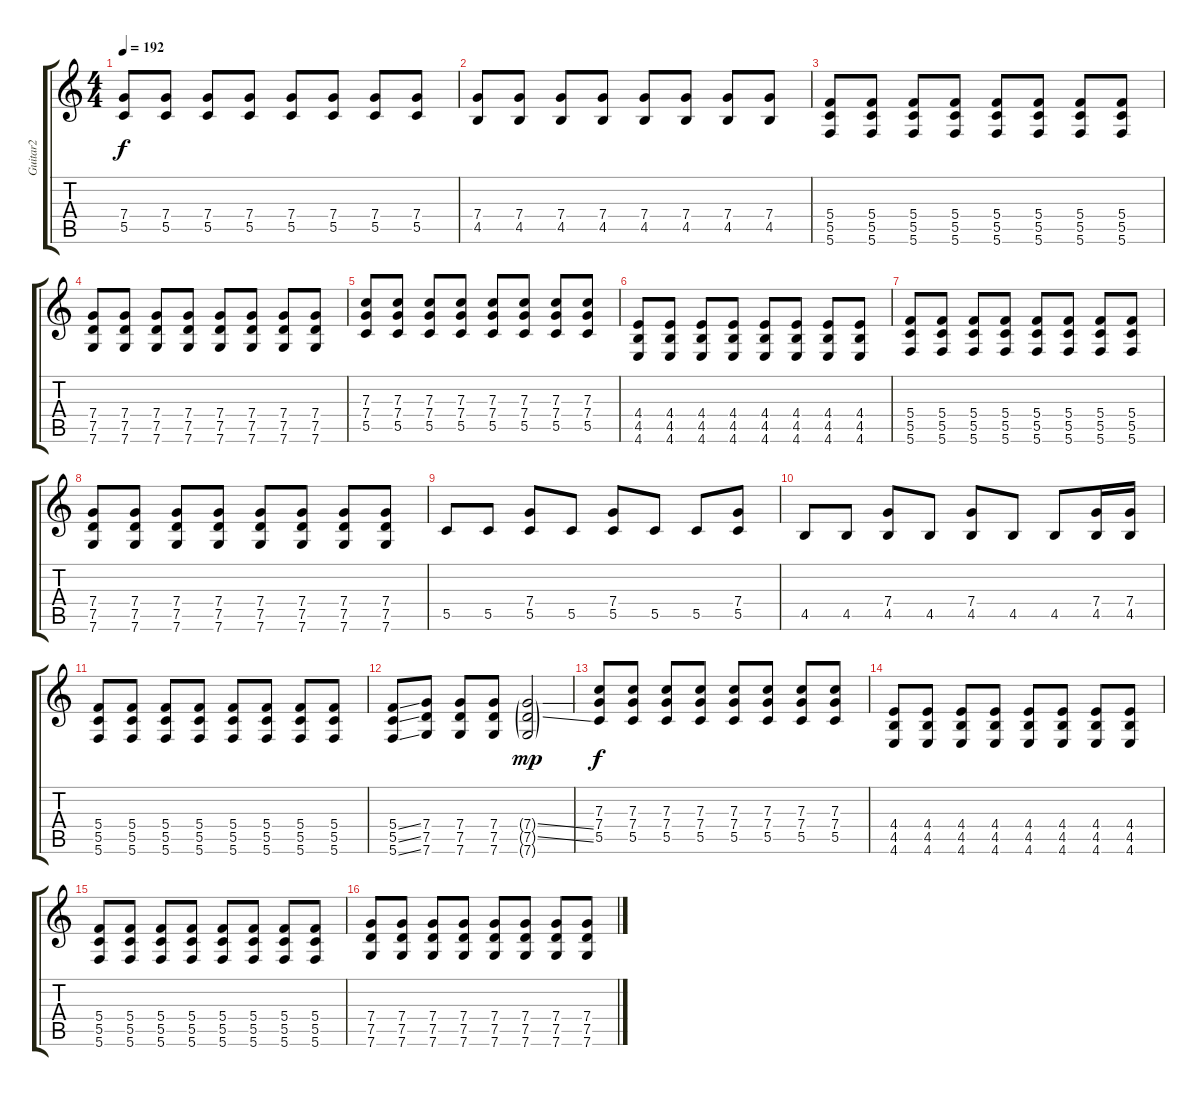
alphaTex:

\track ("Guitar2" "Guitar2") {instrument distortionguitar}
\staff {score tabs}
\tuning (D4 A3 F3 C3 G2 C2) {hide}
\ts (4 4)
\tempo 192
\clef g2
\ks c
(7.4 5.5).8{dy f} (7.4 5.5).8 (7.4 5.5).8 (7.4 5.5).8 (7.4 5.5).8 (7.4 5.5).8 (7.4 5.5).8 (7.4 5.5).8 |
(7.4 4.5).8 (7.4 4.5).8 (7.4 4.5).8 (7.4 4.5).8 (7.4 4.5).8 (7.4 4.5).8 (7.4 4.5).8 (7.4 4.5).8 |
(5.4 5.5 5.6).8 (5.4 5.5 5.6).8 (5.4 5.5 5.6).8 (5.4 5.5 5.6).8 (5.4 5.5 5.6).8 (5.4 5.5 5.6).8 (5.4 5.5 5.6).8 (5.4 5.5 5.6).8 |
(7.4 7.5 7.6).8 (7.4 7.5 7.6).8 (7.4 7.5 7.6).8 (7.4 7.5 7.6).8 (7.4 7.5 7.6).8 (7.4 7.5 7.6).8 (7.4 7.5 7.6).8 (7.4 7.5 7.6).8 |
(7.3 7.4 5.5).8 (7.3 7.4 5.5).8 (7.3 7.4 5.5).8 (7.3 7.4 5.5).8 (7.3 7.4 5.5).8 (7.3 7.4 5.5).8 (7.3 7.4 5.5).8 (7.3 7.4 5.5).8 |
(4.4 4.5 4.6).8 (4.4 4.5 4.6).8 (4.4 4.5 4.6).8 (4.4 4.5 4.6).8 (4.4 4.5 4.6).8 (4.4 4.5 4.6).8 (4.4 4.5 4.6).8 (4.4 4.5 4.6).8 |
(5.4 5.5 5.6).8 (5.4 5.5 5.6).8 (5.4 5.5 5.6).8 (5.4 5.5 5.6).8 (5.4 5.5 5.6).8 (5.4 5.5 5.6).8 (5.4 5.5 5.6).8 (5.4 5.5 5.6).8 |
(7.4 7.5 7.6).8 (7.4 7.5 7.6).8 (7.4 7.5 7.6).8 (7.4 7.5 7.6).8 (7.4 7.5 7.6).8 (7.4 7.5 7.6).8 (7.4 7.5 7.6).8 (7.4 7.5 7.6).8 |
5.5.8 5.5.8 (7.4 5.5).8 5.5.8 (7.4 5.5).8 5.5.8 5.5.8 (7.4 5.5).8 |
4.5.8 4.5.8 (7.4 4.5).8 4.5.8 (7.4 4.5).8 4.5.8 4.5.8 (7.4 4.5).16 (7.4 4.5).16 |
(5.4 5.5 5.6).8 (5.4 5.5 5.6).8 (5.4 5.5 5.6).8 (5.4 5.5 5.6).8 (5.4 5.5 5.6).8 (5.4 5.5 5.6).8 (5.4 5.5 5.6).8 (5.4 5.5 5.6).8 |
(5.4{ss} 5.5{ss} 5.6{ss}).8 (7.4 7.5 7.6).8 (7.4 7.5 7.6).8 (7.4 7.5 7.6).8 (7.4{ss g} 7.5{ss g} 7.6{g}).2{dy mp} |
(7.3 7.4 5.5).8{dy f} (7.3 7.4 5.5).8 (7.3 7.4 5.5).8 (7.3 7.4 5.5).8 (7.3 7.4 5.5).8 (7.3 7.4 5.5).8 (7.3 7.4 5.5).8 (7.3 7.4 5.5).8 |
(4.4 4.5 4.6).8 (4.4 4.5 4.6).8 (4.4 4.5 4.6).8 (4.4 4.5 4.6).8 (4.4 4.5 4.6).8 (4.4 4.5 4.6).8 (4.4 4.5 4.6).8 (4.4 4.5 4.6).8 |
(5.4 5.5 5.6).8 (5.4 5.5 5.6).8 (5.4 5.5 5.6).8 (5.4 5.5 5.6).8 (5.4 5.5 5.6).8 (5.4 5.5 5.6).8 (5.4 5.5 5.6).8 (5.4 5.5 5.6).8 |
(7.4 7.5 7.6).8 (7.4 7.5 7.6).8 (7.4 7.5 7.6).8 (7.4 7.5 7.6).8 (7.4 7.5 7.6).8 (7.4 7.5 7.6).8 (7.4 7.5 7.6).8 (7.4 7.5 7.6).8
